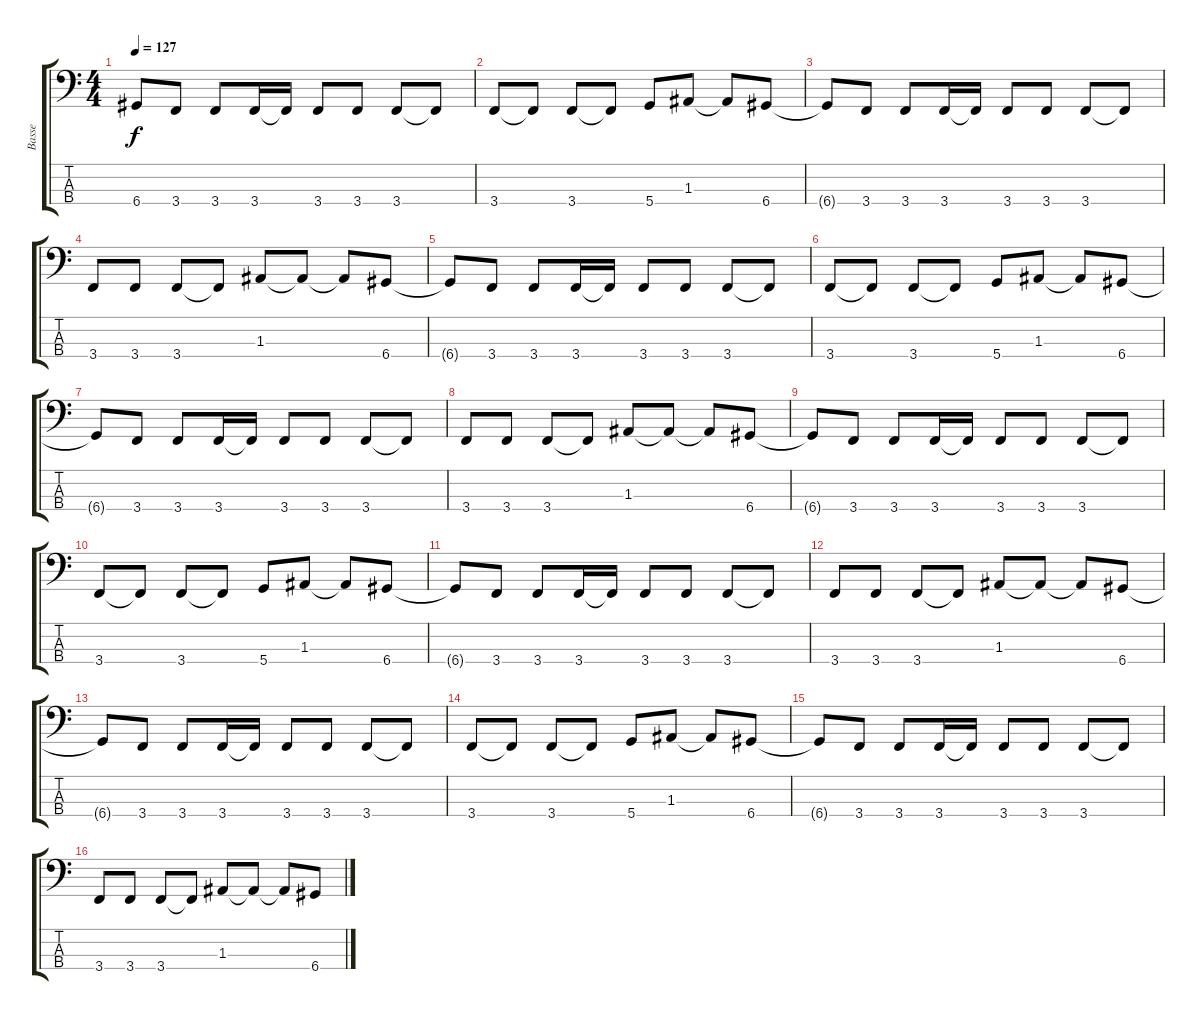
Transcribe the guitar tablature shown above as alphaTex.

\track ("Basse" "Basse") {instrument electricbassfinger}
\staff {score tabs}
\tuning (G2 D2 A1 D1) {hide}
\ts (4 4)
\tempo 127
\clef f4
\ks c
6.4{t}.8{dy f} 3.4.8 3.4.8 3.4.16 3.4{t}.16 3.4.8 3.4.8 3.4.8 3.4{t}.8 |
3.4.8 3.4{t}.8 3.4.8 3.4{t}.8 5.4.8 1.3.8 1.3{t}.8 6.4.8 |
6.4{t}.8 3.4.8 3.4.8 3.4.16 3.4{t}.16 3.4.8 3.4.8 3.4.8 3.4{t}.8 |
3.4.8 3.4.8 3.4.8 3.4{t}.8 1.3.8 1.3{t}.8 1.3{t}.8 6.4.8 |
6.4{t}.8 3.4.8 3.4.8 3.4.16 3.4{t}.16 3.4.8 3.4.8 3.4.8 3.4{t}.8 |
3.4.8 3.4{t}.8 3.4.8 3.4{t}.8 5.4.8 1.3.8 1.3{t}.8 6.4.8 |
6.4{t}.8 3.4.8 3.4.8 3.4.16 3.4{t}.16 3.4.8 3.4.8 3.4.8 3.4{t}.8 |
3.4.8 3.4.8 3.4.8 3.4{t}.8 1.3.8 1.3{t}.8 1.3{t}.8 6.4.8 |
6.4{t}.8 3.4.8 3.4.8 3.4.16 3.4{t}.16 3.4.8 3.4.8 3.4.8 3.4{t}.8 |
3.4.8 3.4{t}.8 3.4.8 3.4{t}.8 5.4.8 1.3.8 1.3{t}.8 6.4.8 |
6.4{t}.8 3.4.8 3.4.8 3.4.16 3.4{t}.16 3.4.8 3.4.8 3.4.8 3.4{t}.8 |
3.4.8 3.4.8 3.4.8 3.4{t}.8 1.3.8 1.3{t}.8 1.3{t}.8 6.4.8 |
6.4{t}.8 3.4.8 3.4.8 3.4.16 3.4{t}.16 3.4.8 3.4.8 3.4.8 3.4{t}.8 |
3.4.8 3.4{t}.8 3.4.8 3.4{t}.8 5.4.8 1.3.8 1.3{t}.8 6.4.8 |
6.4{t}.8 3.4.8 3.4.8 3.4.16 3.4{t}.16 3.4.8 3.4.8 3.4.8 3.4{t}.8 |
3.4.8 3.4.8 3.4.8 3.4{t}.8 1.3.8 1.3{t}.8 1.3{t}.8 6.4.8
